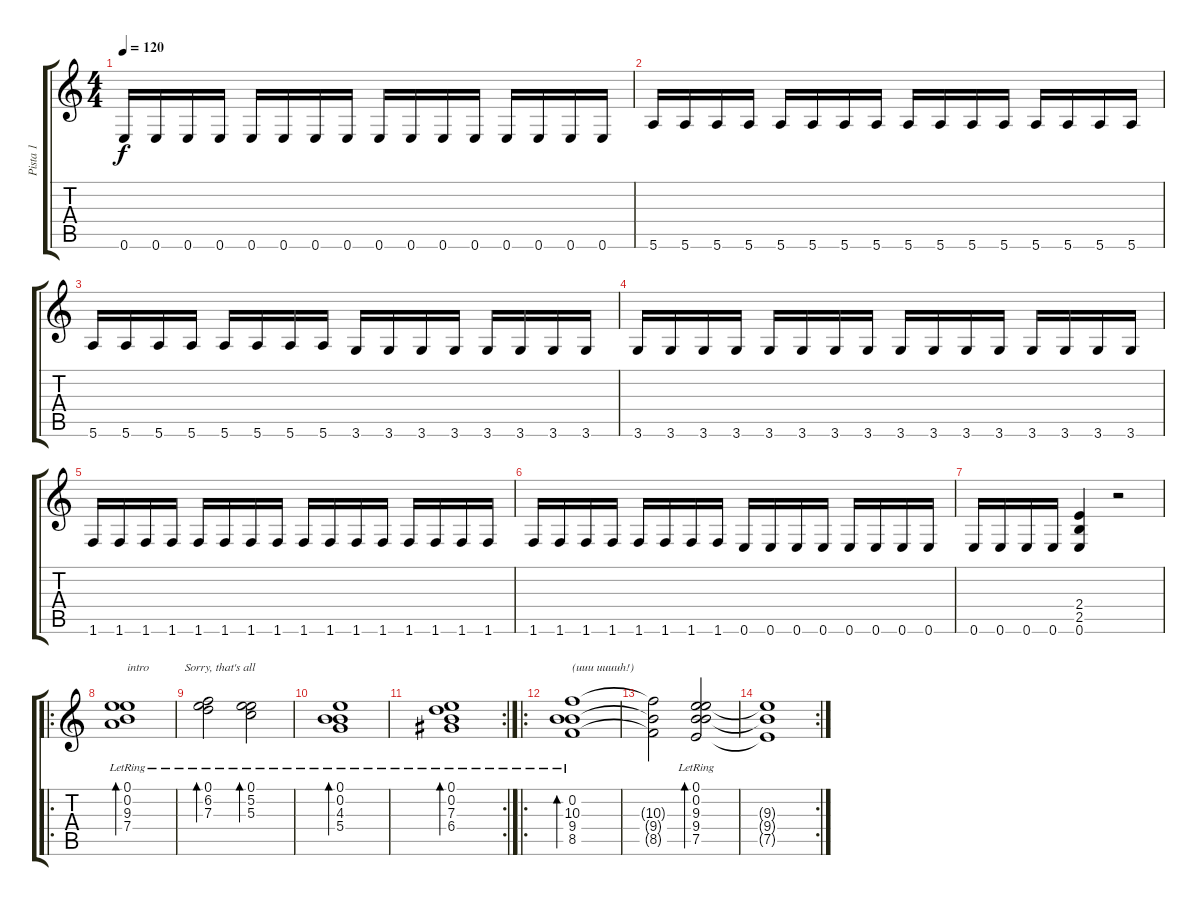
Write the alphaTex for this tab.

\track ("Pista 1" "Pista 1") {instrument electricguitarclean}
\staff {score tabs}
\tuning (E4 B3 G3 D3 A2 E2) {hide}
\ts (4 4)
\tempo 120
\clef g2
\ks c
0.6.16{dy f} 0.6.16 0.6.16 0.6.16 0.6.16 0.6.16 0.6.16 0.6.16 0.6.16 0.6.16 0.6.16 0.6.16 0.6.16 0.6.16 0.6.16 0.6.16 |
5.6.16 5.6.16 5.6.16 5.6.16 5.6.16 5.6.16 5.6.16 5.6.16 5.6.16 5.6.16 5.6.16 5.6.16 5.6.16 5.6.16 5.6.16 5.6.16 |
5.6.16 5.6.16 5.6.16 5.6.16 5.6.16 5.6.16 5.6.16 5.6.16 3.6.16 3.6.16 3.6.16 3.6.16 3.6.16 3.6.16 3.6.16 3.6.16 |
3.6.16 3.6.16 3.6.16 3.6.16 3.6.16 3.6.16 3.6.16 3.6.16 3.6.16 3.6.16 3.6.16 3.6.16 3.6.16 3.6.16 3.6.16 3.6.16 |
1.6.16 1.6.16 1.6.16 1.6.16 1.6.16 1.6.16 1.6.16 1.6.16 1.6.16 1.6.16 1.6.16 1.6.16 1.6.16 1.6.16 1.6.16 1.6.16 |
1.6.16 1.6.16 1.6.16 1.6.16 1.6.16 1.6.16 1.6.16 1.6.16 0.6.16 0.6.16 0.6.16 0.6.16 0.6.16 0.6.16 0.6.16 0.6.16 |
0.6.16 0.6.16 0.6.16 0.6.16 (2.4 2.5 0.6).4 r.2 |
\ro
(0.1{lr} 0.2{lr} 9.3{lr} 7.4{lr}).1{bd 240 txt "intro            Sorry, that's all        " instrument electricguitarclean} |
(0.1{lr} 6.2{lr} 7.3).2{bd 240} (0.1{lr} 5.2{lr} 5.3{lr}).2{bd 240} |
(0.1{lr} 0.2{lr} 4.3{lr} 5.4).1{bd 240} |
\rc 2
(0.1{lr} 0.2{lr} 7.3{lr} 6.4{lr}).1{bd 240} |
\ro
(0.2 10.3{lr} 9.4{lr} 8.5{lr}).1{bd 480 txt "(uuu uuuuh!)"} |
(10.3{t} 9.4{t} 8.5{t}).2 (0.1 0.2 9.3 9.4 7.5{lr}).2{bd 480} |
\rc 2
(9.3{t} 9.4{t} 7.5{t}).1
